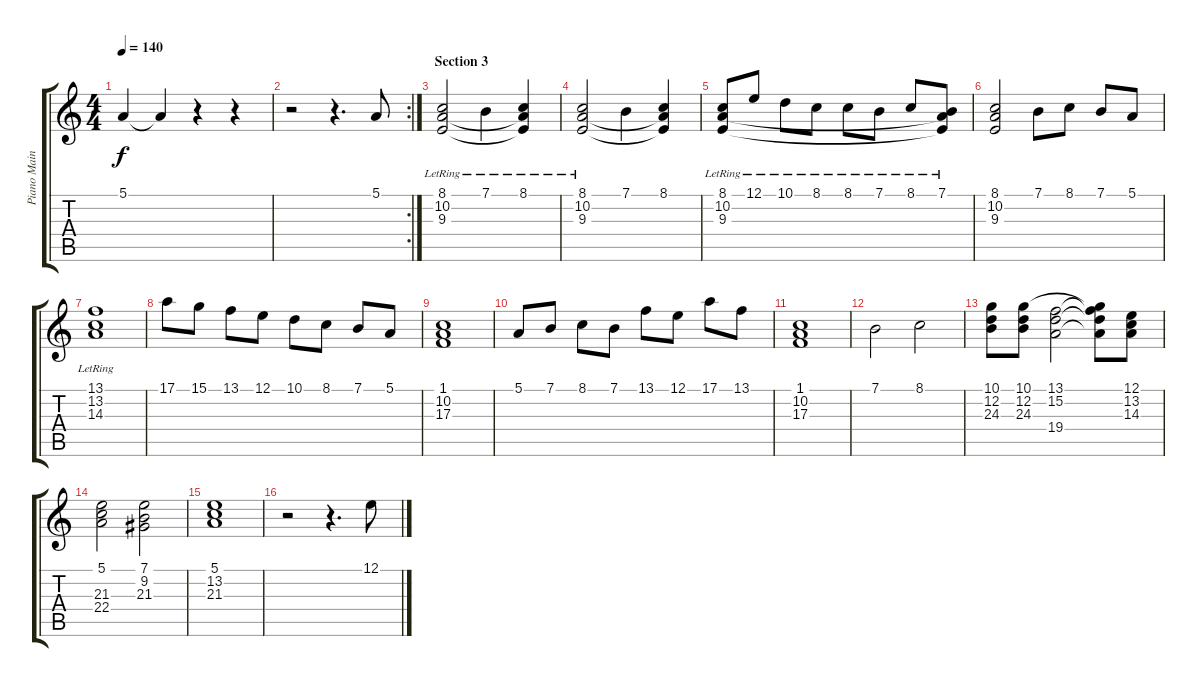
\track ("Piano Main Droite" "Piano Main") {instrument acousticgrandpiano}
\staff {score tabs}
\tuning (E4 B3 G3 D3 A2 E2) {hide}
\ts (4 4)
\tempo 140
\clef g2
\ks c
5.1{t}.4{dy f} 5.1{t}.4 r.4 r.4 |
\rc 2
r.2 r.4{d} 5.1.8 |
\section ("" "Section 3")
(8.1{lr} 10.2{lr} 9.3{lr}).2 7.1{lr}.4 (8.1{lr} 10.2{t} 9.3{t}).4 |
(8.1{lr} 10.2{lr} 9.3{lr}).2 7.1.4 (8.1 10.2{t} 9.3{t}).4 |
(8.1{lr} 10.2{lr} 9.3{lr}).8 12.1{lr}.8 10.1{lr}.8 8.1{lr}.8 8.1{lr}.8 7.1{lr}.8 8.1{lr}.8 (7.1{lr} 10.2{t} 9.3{t}).8 |
(8.1 10.2 9.3).2 7.1.8 8.1.8 7.1.8 5.1.8 |
(13.1{lr} 13.2{lr} 14.3{lr}).1 |
17.1.8 15.1.8 13.1.8 12.1.8 10.1.8 8.1.8 7.1.8 5.1.8 |
(1.1 10.2 17.3).1 |
5.1.8 7.1.8 8.1.8 7.1.8 13.1.8 12.1.8 17.1.8 13.1.8 |
(1.1 10.2 17.3).1 |
7.1.2 8.1.2 |
(10.1 12.2 24.3).8 (10.1 12.2 24.3).8 (13.1 15.2 19.4).2 (13.1{t} 15.2{t} 24.3{t} 19.4{t}).8 (12.1 13.2 14.3).8 |
(5.1 21.3 22.4).2 (7.1 9.2 21.3).2 |
(5.1 13.2 21.3).1 |
r.2 r.4{d} 12.1.8
